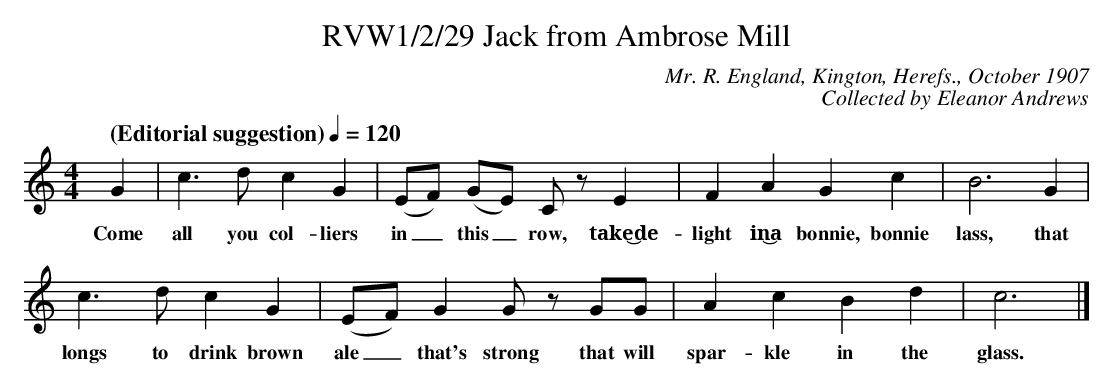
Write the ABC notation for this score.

X:1
T:RVW1/2/29 Jack from Ambrose Mill
C:Mr. R. England, Kington, Herefs., October 1907
C:Collected by Eleanor Andrews
L:1/8
Q:"(Editorial suggestion)" 1/4=120
M:4/4
K:C
G2 | c3 d c2 G2 | (EF) (GE)  C z E2 | F2 A2 G2 c2 | B6 G2 |
w: Come all you col-liers in_ this_ row, take\u203Fde-light in\u203Fa bonnie, bonnie lass, that
c3 d c2 G2 | (EF) G2 G z GG | A2 c2 B2 d2 | c6 |]
w: longs to drink brown ale_ that's strong that will spar-kle in the glass.
